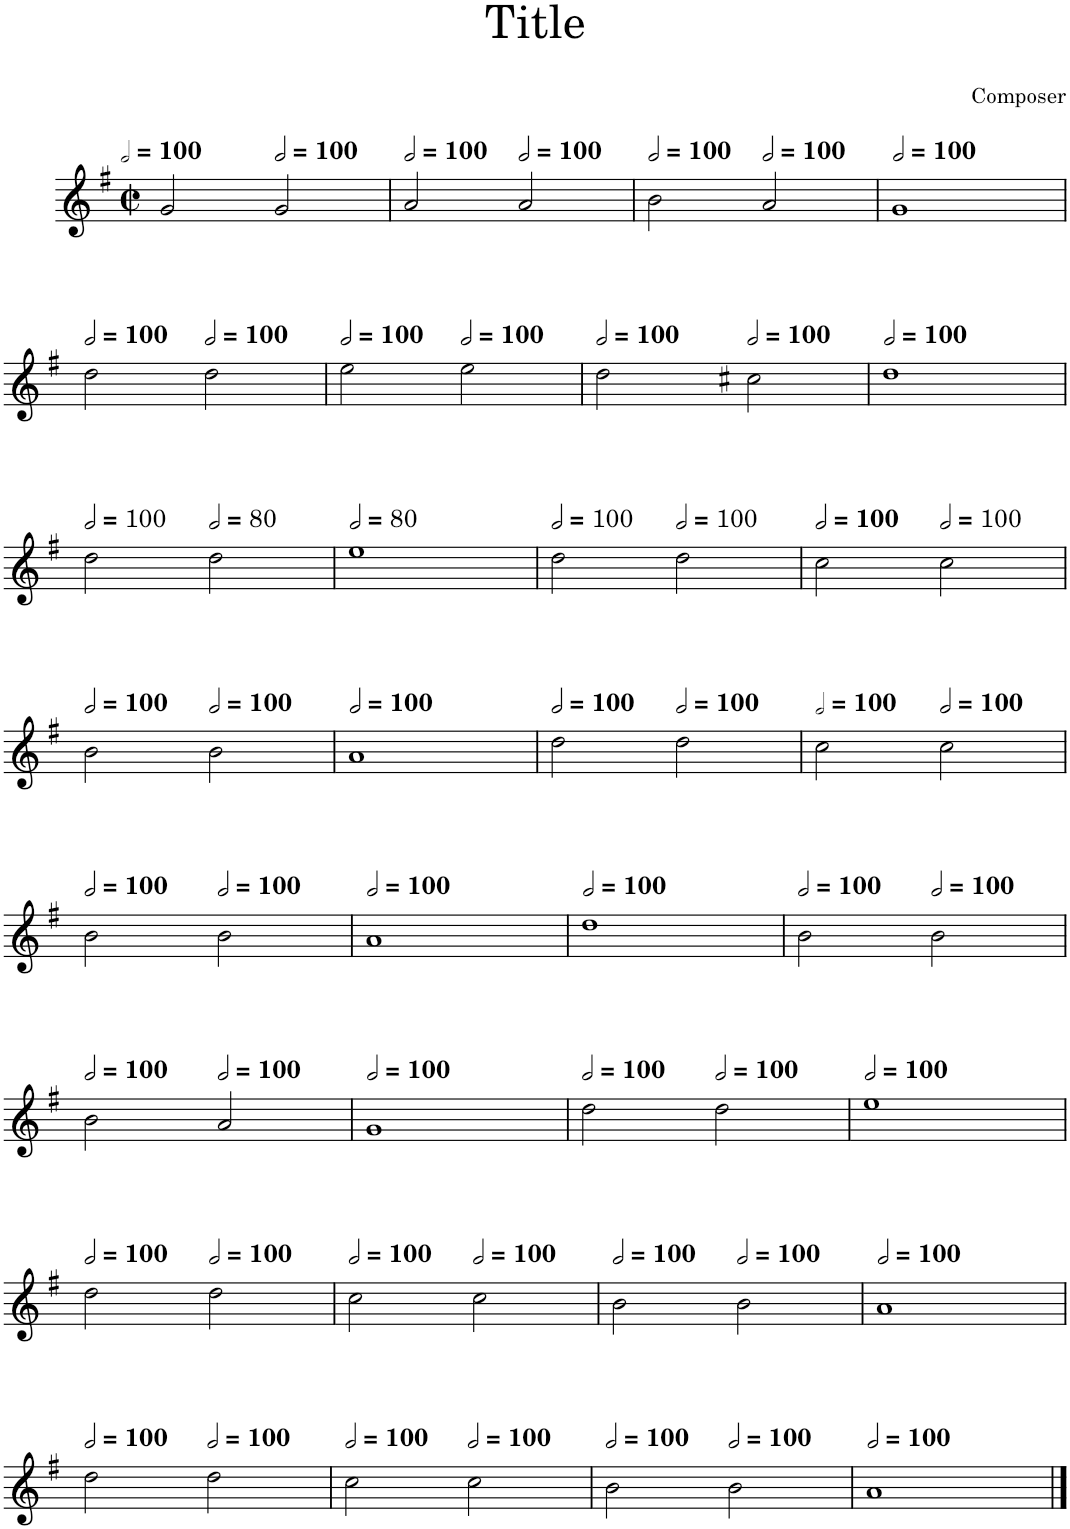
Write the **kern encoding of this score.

**kern
*part1
*staff1
*I"Piano
*I'Pno.
*clefG2
*k[f#]
*M2/2
*met(c|)
*MM200
=1
2g/
*MM200
2g/
=2
*MM200
2a/
*MM200
2a/
=3
*MM200
2b\
*MM200
2a/
=4
*MM200
1g
!!LO:LB:g=z
=5
*MM200
2dd\
*MM200
2dd\
=6
*MM200
2ee\
*MM200
2ee\
=7
*MM200
2dd\
*MM200
2cc\
=8
*MM200
1dd
!!LO:LB:g=z
=9
*MM200
2dd\
*MM160
2dd\
=10
*MM160
1ee
=11
*MM200
2dd\
*MM200
2dd\
=12
*MM200
2cc\
*MM200
2cc\
!!LO:LB:g=z
=13
*MM200
2b\
*MM200
2b\
=14
*MM200
1a
=15
*MM200
2dd\
*MM200
2dd\
=16
*MM200
2cc\
*MM200
2cc\
!!LO:LB:g=z
=17
*MM200
2b\
*MM200
2b\
=18
*MM200
1a
=19
*MM200
1dd
=20
*MM200
2b\
*MM200
2b\
!!LO:LB:g=z
=21
*MM200
2b\
*MM200
2a/
=22
*MM200
1g
=23
*MM200
2dd\
*MM200
2dd\
=24
*MM200
1ee
!!LO:LB:g=z
=25
*MM200
2dd\
*MM200
2dd\
=26
*MM200
2cc\
*MM200
2cc\
=27
*MM200
2b\
*MM200
2b\
=28
*MM200
1a
!!LO:LB:g=z
=29
*MM200
2dd\
*MM200
2dd\
=30
*MM200
2cc\
*MM200
2cc\
=31
*MM200
2b\
*MM200
2b\
=32
*MM200
1a
==
*-
